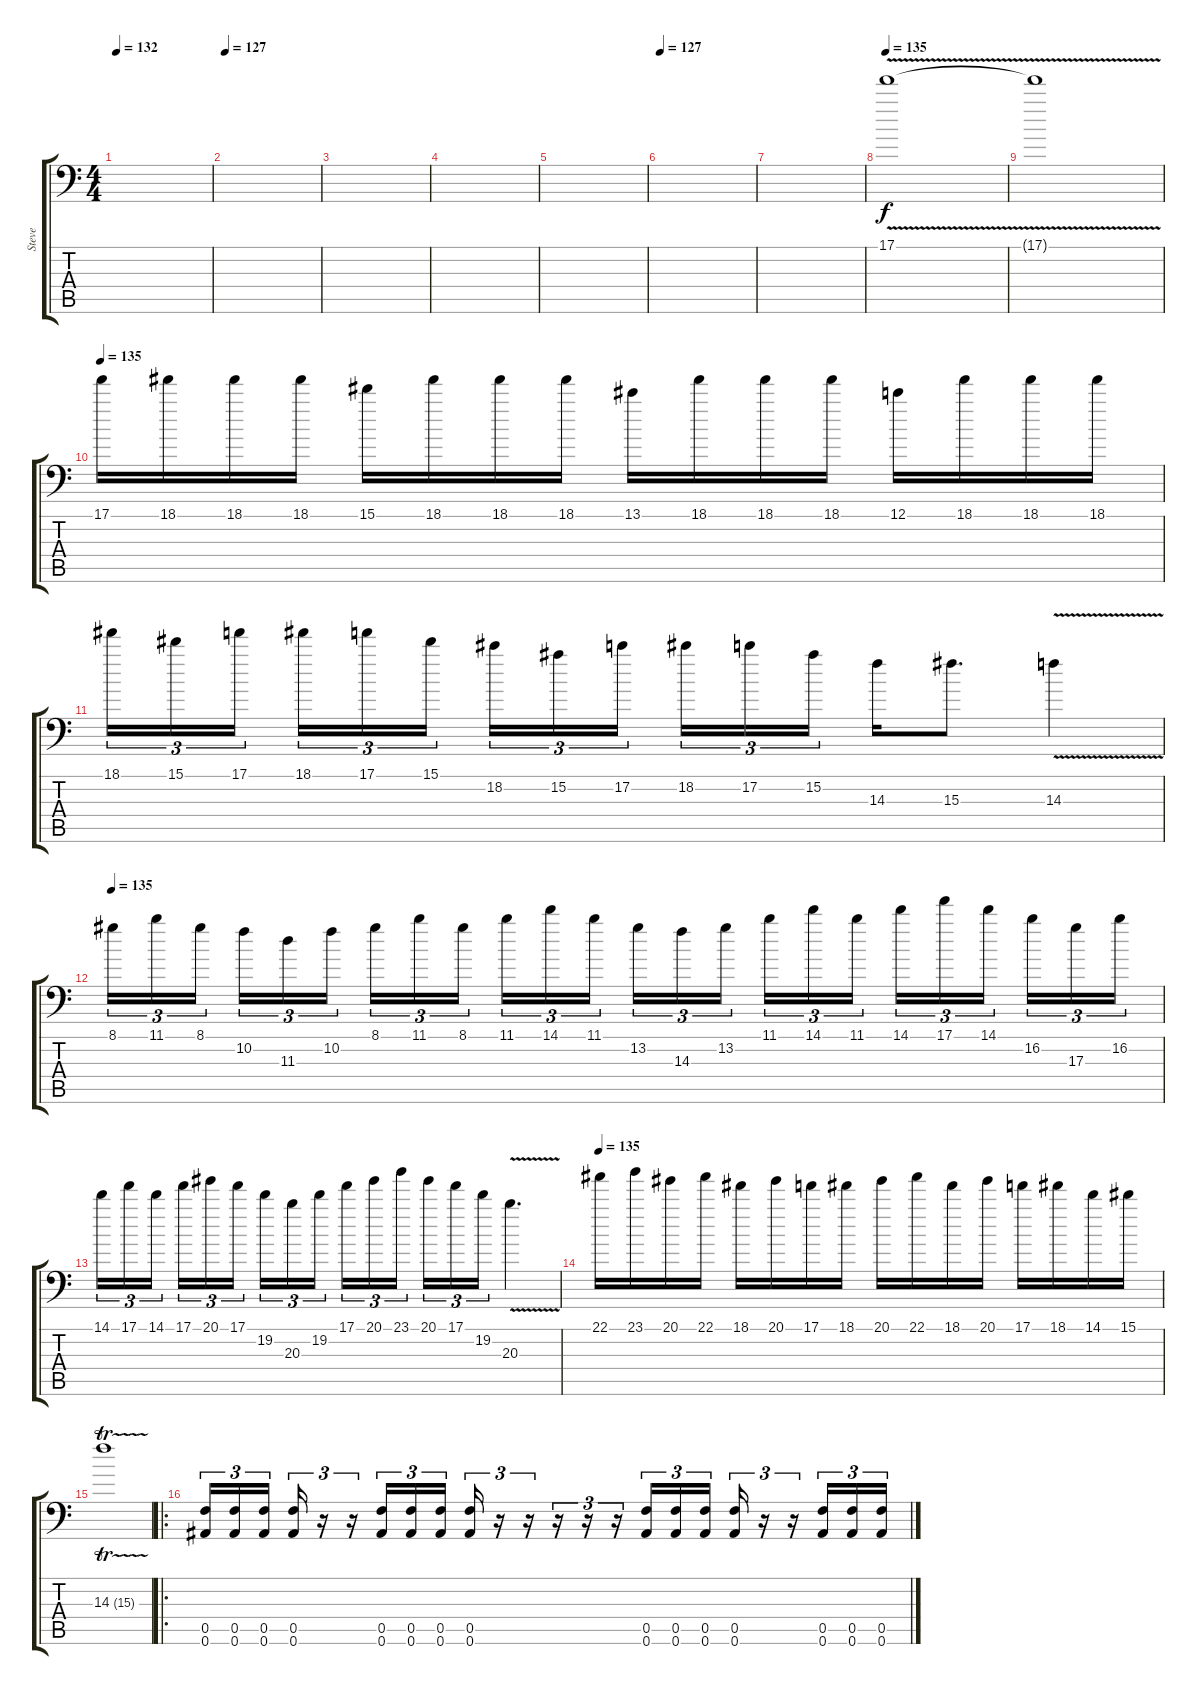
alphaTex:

\track ("Steve" "Steve") {instrument distortionguitar}
\staff {score tabs}
\tuning (C4 G3 Eb3 Bb2 F2 Bb1) {hide}
\ts (4 4)
\tempo 132
\clef f4
\ks c
|
\tempo 127
|
|
|
|
\tempo 127
|
|
\tempo 135
17.1{v}.1 |
17.1{t}.1 |
\tempo 135
17.1.16 18.1.16 18.1.16 18.1.16 15.1.16 18.1.16 18.1.16 18.1.16 13.1.16 18.1.16 18.1.16 18.1.16 12.1.16 18.1.16 18.1.16 18.1.16 |
18.1.16{tu (3 2)} 15.1.16{tu (3 2)} 17.1.16{tu (3 2) beam splitsecondary} 18.1.16{tu (3 2)} 17.1.16{tu (3 2)} 15.1.16{tu (3 2)} 18.2.16{tu (3 2)} 15.2.16{tu (3 2)} 17.2.16{tu (3 2) beam splitsecondary} 18.2.16{tu (3 2)} 17.2.16{tu (3 2)} 15.2.16{tu (3 2)} 14.3.16 15.3.8{d} 14.3{v}.4 |
\tempo 135
8.1.16{tu (3 2)} 11.1.16{tu (3 2)} 8.1.16{tu (3 2) beam splitsecondary} 10.2.16{tu (3 2)} 11.3.16{tu (3 2)} 10.2.16{tu (3 2)} 8.1.16{tu (3 2)} 11.1.16{tu (3 2)} 8.1.16{tu (3 2) beam splitsecondary} 11.1.16{tu (3 2)} 14.1.16{tu (3 2)} 11.1.16{tu (3 2)} 13.2.16{tu (3 2)} 14.3.16{tu (3 2)} 13.2.16{tu (3 2) beam splitsecondary} 11.1.16{tu (3 2)} 14.1.16{tu (3 2)} 11.1.16{tu (3 2)} 14.1.16{tu (3 2)} 17.1.16{tu (3 2)} 14.1.16{tu (3 2) beam splitsecondary} 16.2.16{tu (3 2)} 17.3.16{tu (3 2)} 16.2.16{tu (3 2)} |
14.1.16{tu (3 2)} 17.1.16{tu (3 2)} 14.1.16{tu (3 2) beam splitsecondary} 17.1.16{tu (3 2)} 20.1.16{tu (3 2)} 17.1.16{tu (3 2)} 19.2.16{tu (3 2)} 20.3.16{tu (3 2)} 19.2.16{tu (3 2) beam splitsecondary} 17.1.16{tu (3 2)} 20.1.16{tu (3 2)} 23.1.16{tu (3 2)} 20.1.16{tu (3 2)} 17.1.16{tu (3 2)} 19.2.16{tu (3 2)} 20.3{v}.4{d} |
\tempo 135
22.1.16 23.1.16 20.1.16 22.1.16 18.1.16 20.1.16 17.1.16 18.1.16 20.1.16 22.1.16 18.1.16 20.1.16 17.1.16 18.1.16 14.1.16 15.1.16 |
14.3{tr (15 32)}.1 |
\ro
(0.5 0.6).16{tu (3 2)} (0.5 0.6).16{tu (3 2)} (0.5 0.6).16{tu (3 2) beam splitsecondary} (0.5 0.6).16{tu (3 2)} r.16{tu (3 2)} r.16{tu (3 2)} (0.5 0.6).16{tu (3 2)} (0.5 0.6).16{tu (3 2)} (0.5 0.6).16{tu (3 2) beam splitsecondary} (0.5 0.6).16{tu (3 2)} r.16{tu (3 2)} r.16{tu (3 2)} r.16{tu (3 2)} r.16{tu (3 2)} r.16{tu (3 2)} (0.5 0.6).16{tu (3 2)} (0.5 0.6).16{tu (3 2)} (0.5 0.6).16{tu (3 2)} (0.5 0.6).16{tu (3 2)} r.16{tu (3 2)} r.16{tu (3 2)} (0.5 0.6).16{tu (3 2)} (0.5 0.6).16{tu (3 2)} (0.5 0.6).16{tu (3 2)}
